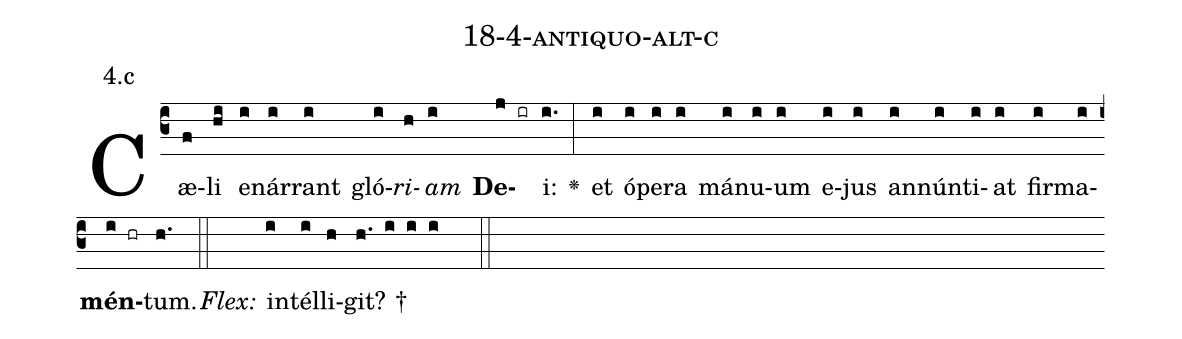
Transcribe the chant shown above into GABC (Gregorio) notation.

name: 18-4-antiquo-alt-c;
annotation: 4.c;
%%
(c3)Cæ(f)li(hi) e(i)nár(i)rant(i) gló(i)<i>ri</i>(h)<i>am</i>(i) <b>De</b>(j ir)i:(i.) <v>\greheightstar</v>(:) et(i) ó(i)pe(i)ra(i) má(i)nu(i)um(i) e(i)jus(i) an(i)nún(i)ti(i)at(i) fir(i)ma(i)<b>mén</b>(i hr)tum.(h.) (::)
<i>Flex:</i>()  in(i)tél(i)li(h)git? †(h. i i i  ::)

%E(i) u(i) o(i) u(i) a(i) e.(h.) (::)
